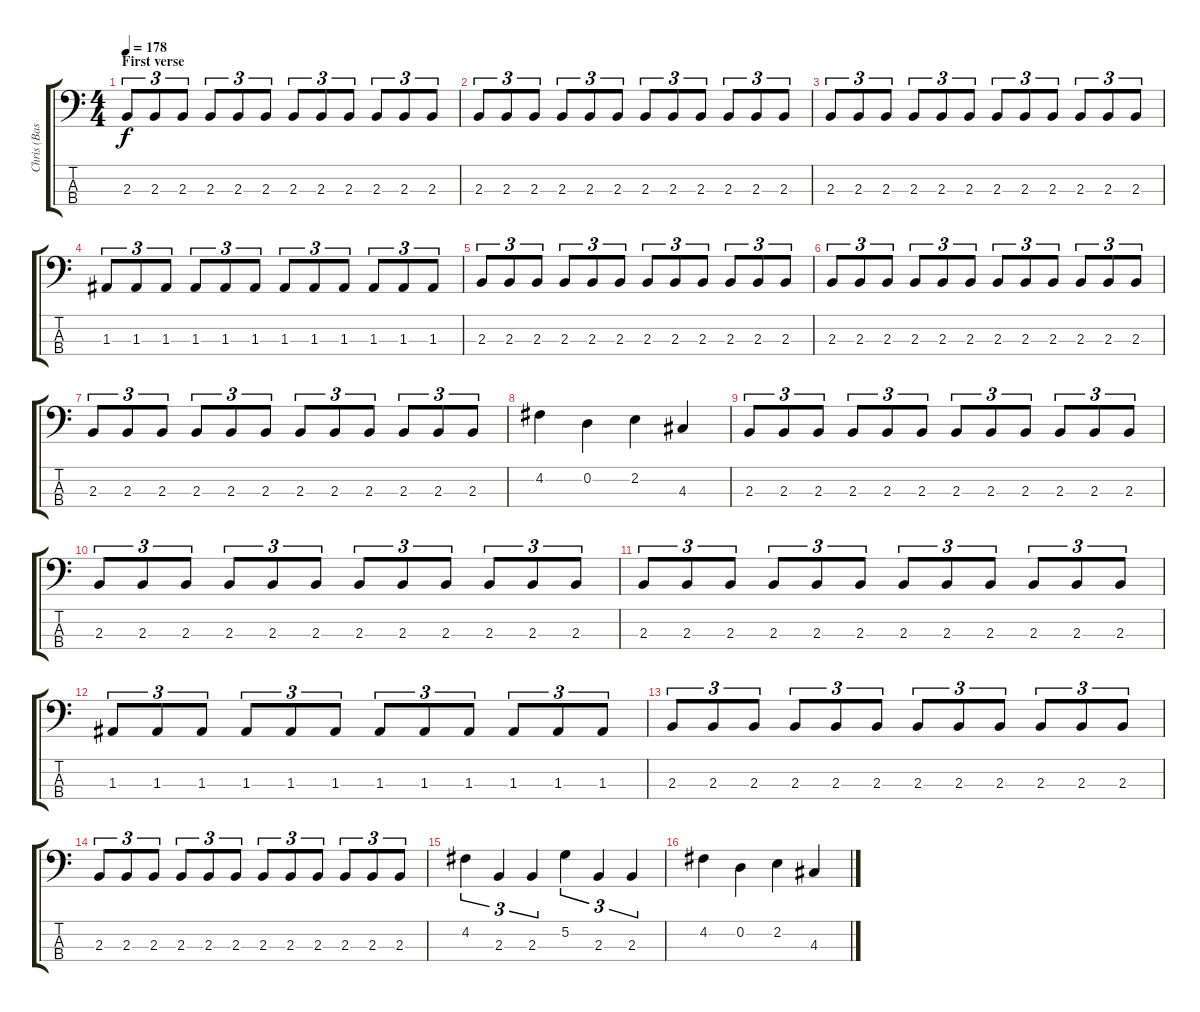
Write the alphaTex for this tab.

\track ("Chris (Bass)" "Chris (Bas") {instrument electricbassfinger}
\staff {score tabs}
\tuning (G2 D2 A1 E1) {hide}
\ts (4 4)
\section ("" "First verse")
\tempo 178
\clef f4
\ks c
2.3.8{tu (3 2) dy f} 2.3.8{tu (3 2)} 2.3.8{tu (3 2)} 2.3.8{tu (3 2)} 2.3.8{tu (3 2)} 2.3.8{tu (3 2)} 2.3.8{tu (3 2)} 2.3.8{tu (3 2)} 2.3.8{tu (3 2)} 2.3.8{tu (3 2)} 2.3.8{tu (3 2)} 2.3.8{tu (3 2)} |
2.3.8{tu (3 2)} 2.3.8{tu (3 2)} 2.3.8{tu (3 2)} 2.3.8{tu (3 2)} 2.3.8{tu (3 2)} 2.3.8{tu (3 2)} 2.3.8{tu (3 2)} 2.3.8{tu (3 2)} 2.3.8{tu (3 2)} 2.3.8{tu (3 2)} 2.3.8{tu (3 2)} 2.3.8{tu (3 2)} |
2.3.8{tu (3 2)} 2.3.8{tu (3 2)} 2.3.8{tu (3 2)} 2.3.8{tu (3 2)} 2.3.8{tu (3 2)} 2.3.8{tu (3 2)} 2.3.8{tu (3 2)} 2.3.8{tu (3 2)} 2.3.8{tu (3 2)} 2.3.8{tu (3 2)} 2.3.8{tu (3 2)} 2.3.8{tu (3 2)} |
1.3.8{tu (3 2)} 1.3.8{tu (3 2)} 1.3.8{tu (3 2)} 1.3.8{tu (3 2)} 1.3.8{tu (3 2)} 1.3.8{tu (3 2)} 1.3.8{tu (3 2)} 1.3.8{tu (3 2)} 1.3.8{tu (3 2)} 1.3.8{tu (3 2)} 1.3.8{tu (3 2)} 1.3.8{tu (3 2)} |
2.3.8{tu (3 2)} 2.3.8{tu (3 2)} 2.3.8{tu (3 2)} 2.3.8{tu (3 2)} 2.3.8{tu (3 2)} 2.3.8{tu (3 2)} 2.3.8{tu (3 2)} 2.3.8{tu (3 2)} 2.3.8{tu (3 2)} 2.3.8{tu (3 2)} 2.3.8{tu (3 2)} 2.3.8{tu (3 2)} |
2.3.8{tu (3 2)} 2.3.8{tu (3 2)} 2.3.8{tu (3 2)} 2.3.8{tu (3 2)} 2.3.8{tu (3 2)} 2.3.8{tu (3 2)} 2.3.8{tu (3 2)} 2.3.8{tu (3 2)} 2.3.8{tu (3 2)} 2.3.8{tu (3 2)} 2.3.8{tu (3 2)} 2.3.8{tu (3 2)} |
2.3.8{tu (3 2)} 2.3.8{tu (3 2)} 2.3.8{tu (3 2)} 2.3.8{tu (3 2)} 2.3.8{tu (3 2)} 2.3.8{tu (3 2)} 2.3.8{tu (3 2)} 2.3.8{tu (3 2)} 2.3.8{tu (3 2)} 2.3.8{tu (3 2)} 2.3.8{tu (3 2)} 2.3.8{tu (3 2)} |
4.2.4 0.2.4 2.2.4 4.3.4 |
2.3.8{tu (3 2)} 2.3.8{tu (3 2)} 2.3.8{tu (3 2)} 2.3.8{tu (3 2)} 2.3.8{tu (3 2)} 2.3.8{tu (3 2)} 2.3.8{tu (3 2)} 2.3.8{tu (3 2)} 2.3.8{tu (3 2)} 2.3.8{tu (3 2)} 2.3.8{tu (3 2)} 2.3.8{tu (3 2)} |
2.3.8{tu (3 2)} 2.3.8{tu (3 2)} 2.3.8{tu (3 2)} 2.3.8{tu (3 2)} 2.3.8{tu (3 2)} 2.3.8{tu (3 2)} 2.3.8{tu (3 2)} 2.3.8{tu (3 2)} 2.3.8{tu (3 2)} 2.3.8{tu (3 2)} 2.3.8{tu (3 2)} 2.3.8{tu (3 2)} |
2.3.8{tu (3 2)} 2.3.8{tu (3 2)} 2.3.8{tu (3 2)} 2.3.8{tu (3 2)} 2.3.8{tu (3 2)} 2.3.8{tu (3 2)} 2.3.8{tu (3 2)} 2.3.8{tu (3 2)} 2.3.8{tu (3 2)} 2.3.8{tu (3 2)} 2.3.8{tu (3 2)} 2.3.8{tu (3 2)} |
1.3.8{tu (3 2)} 1.3.8{tu (3 2)} 1.3.8{tu (3 2)} 1.3.8{tu (3 2)} 1.3.8{tu (3 2)} 1.3.8{tu (3 2)} 1.3.8{tu (3 2)} 1.3.8{tu (3 2)} 1.3.8{tu (3 2)} 1.3.8{tu (3 2)} 1.3.8{tu (3 2)} 1.3.8{tu (3 2)} |
2.3.8{tu (3 2)} 2.3.8{tu (3 2)} 2.3.8{tu (3 2)} 2.3.8{tu (3 2)} 2.3.8{tu (3 2)} 2.3.8{tu (3 2)} 2.3.8{tu (3 2)} 2.3.8{tu (3 2)} 2.3.8{tu (3 2)} 2.3.8{tu (3 2)} 2.3.8{tu (3 2)} 2.3.8{tu (3 2)} |
2.3.8{tu (3 2)} 2.3.8{tu (3 2)} 2.3.8{tu (3 2)} 2.3.8{tu (3 2)} 2.3.8{tu (3 2)} 2.3.8{tu (3 2)} 2.3.8{tu (3 2)} 2.3.8{tu (3 2)} 2.3.8{tu (3 2)} 2.3.8{tu (3 2)} 2.3.8{tu (3 2)} 2.3.8{tu (3 2)} |
4.2.4{tu (3 2)} 2.3.4{tu (3 2)} 2.3.4{tu (3 2)} 5.2.4{tu (3 2)} 2.3.4{tu (3 2)} 2.3.4{tu (3 2)} |
4.2.4 0.2.4 2.2.4 4.3.4
